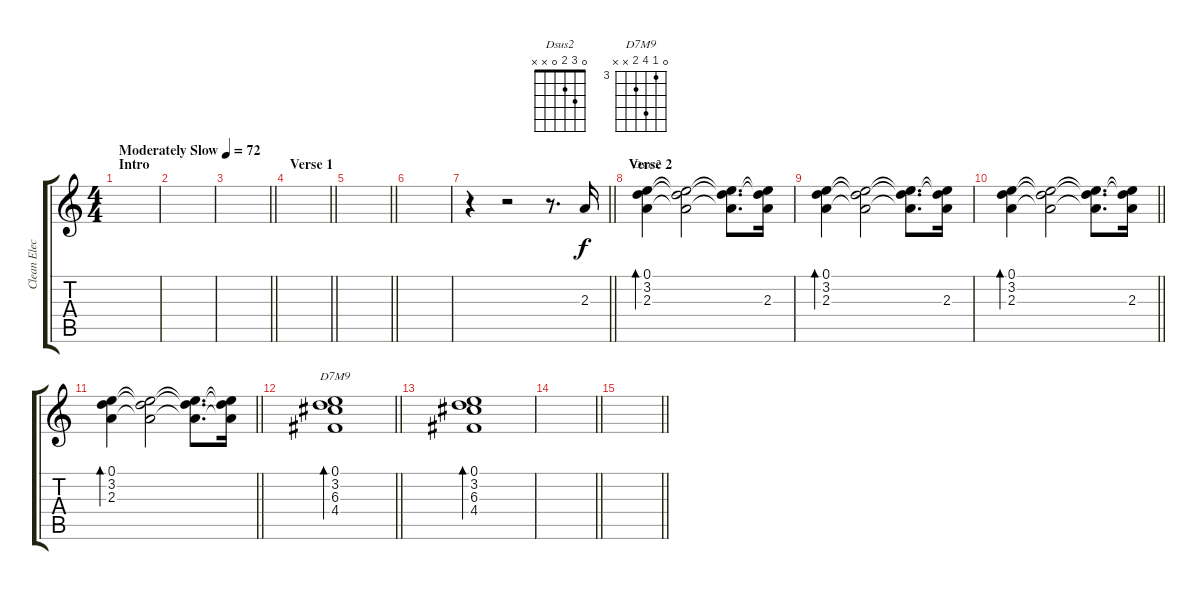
\track ("Clean Electric Guitar with Tremolo" "Clean Elec") {instrument electricguitarjazz}
\staff {score tabs}
\tuning (E4 B3 G3 D3 A2 E2) {hide}
\chord ("Dsus2" 0 3 2 0 x x)
\chord ("D7M9" 0 3 6 4 x x) {firstfret 3}
\ts (4 4)
\section ("" "Intro")
\tempo (72 "Moderately Slow")
\clef g2
\ks c
|
|
\barLineRight lightlight
|
\section ("" "Verse 1")
\barLineRight lightlight
|
\barLineRight lightlight
|
|
\barLineRight lightlight
r.4 r.2 r.8{d} 2.3.16 |
\section ("" "Verse 2")
(0.1 3.2 2.3).4{bd 120 ch "Dsus2"} (0.1{t} 3.2{t} 2.3{t}).2 (0.1{t} 3.2{t} 2.3{t}).8{d} (0.1{t} 3.2{t} 2.3).16 |
(0.1 3.2 2.3).4{bd 120} (0.1{t} 3.2{t} 2.3{t}).2 (0.1{t} 3.2{t} 2.3{t}).8{d} (0.1{t} 3.2{t} 2.3).16 |
\barLineRight lightlight
(0.1 3.2 2.3).4{bd 120} (0.1{t} 3.2{t} 2.3{t}).2 (0.1{t} 3.2{t} 2.3{t}).8{d} (0.1{t} 3.2{t} 2.3).16 |
\barLineRight lightlight
(0.1 3.2 2.3).4{bd 120} (0.1{t} 3.2{t} 2.3{t}).2 (0.1{t} 3.2{t} 2.3{t}).8{d} (0.1{t} 3.2{t} 2.3{t}).16 |
\barLineRight lightlight
(0.1 3.2 6.3 4.4).1{bd 60 ch "D7M9"} |
(0.1 3.2 6.3 4.4).1{bd 60} |
\barLineRight lightlight
|
\barLineRight lightlight
